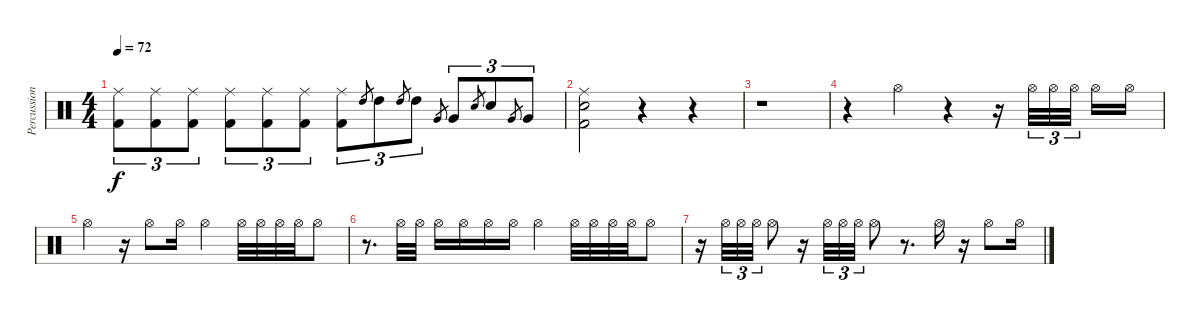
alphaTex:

\track ("Percussions" "Percussion") {instrument percussion}
\staff {score}
\articulation defaults
\ts (4 4)
\tempo 72
\clef neutral
\ks c
("Ride (middle)" "Kick (hit) 2").8{tu (3 2) dy f} ("Ride (middle)" "Kick (hit) 2").8{tu (3 2)} ("Ride (middle)" "Kick (hit) 2").8{tu (3 2)} ("Ride (middle)" "Kick (hit) 2").8{tu (3 2)} ("Ride (middle)" "Kick (hit) 2").8{tu (3 2)} ("Ride (middle)" "Kick (hit) 2").8{tu (3 2)} ("Kick (hit) 2" "Ride (middle)").8{tu (3 2)} "High Tom (hit)".8{gr} "High Tom (hit)".8{tu (3 2)} "High Tom (hit)".8{gr} "High Tom (hit)".8{tu (3 2)} "Very Low Tom (hit)".8{gr} "Very Low Tom (hit)".8{tu (3 2)} "Electric Snare (hit)".8{gr} "Electric Snare (hit)".8{tu (3 2)} "Very Low Tom (hit)".8{gr} "Very Low Tom (hit)".8{tu (3 2)} |
("Ride (middle)" "Electric Snare (hit)" "Kick (hit) 2").2 r.4 r.4 |
r.1 |
r.4 "Hi-Hat (open)".4 r.4 r.16 "Hi-Hat (open)".32{tu (3 2)} "Hi-Hat (open)".32{tu (3 2)} "Hi-Hat (open)".32{tu (3 2) beam splitsecondary} "Hi-Hat (open)".16 "Hi-Hat (open)".16 |
"Hi-Hat (open)".4 r.16 "Hi-Hat (open)".8 "Hi-Hat (open)".16 "Hi-Hat (open)".4 "Hi-Hat (open)".32 "Hi-Hat (open)".32 "Hi-Hat (open)".32 "Hi-Hat (open)".32 "Hi-Hat (open)".8 |
r.8{d} "Hi-Hat (open)".32 "Hi-Hat (open)".32 "Hi-Hat (open)".16 "Hi-Hat (open)".16 "Hi-Hat (open)".16 "Hi-Hat (open)".16 "Hi-Hat (open)".4 "Hi-Hat (open)".32 "Hi-Hat (open)".32 "Hi-Hat (open)".32 "Hi-Hat (open)".32 "Hi-Hat (open)".8 |
r.16 "Hi-Hat (open)".32{tu (3 2)} "Hi-Hat (open)".32{tu (3 2)} "Hi-Hat (open)".32{tu (3 2)} "Hi-Hat (open)".8 r.16 "Hi-Hat (open)".32{tu (3 2)} "Hi-Hat (open)".32{tu (3 2)} "Hi-Hat (open)".32{tu (3 2)} "Hi-Hat (open)".8 r.8{d} "Hi-Hat (open)".16 r.16 "Hi-Hat (open)".8 "Hi-Hat (open)".16
